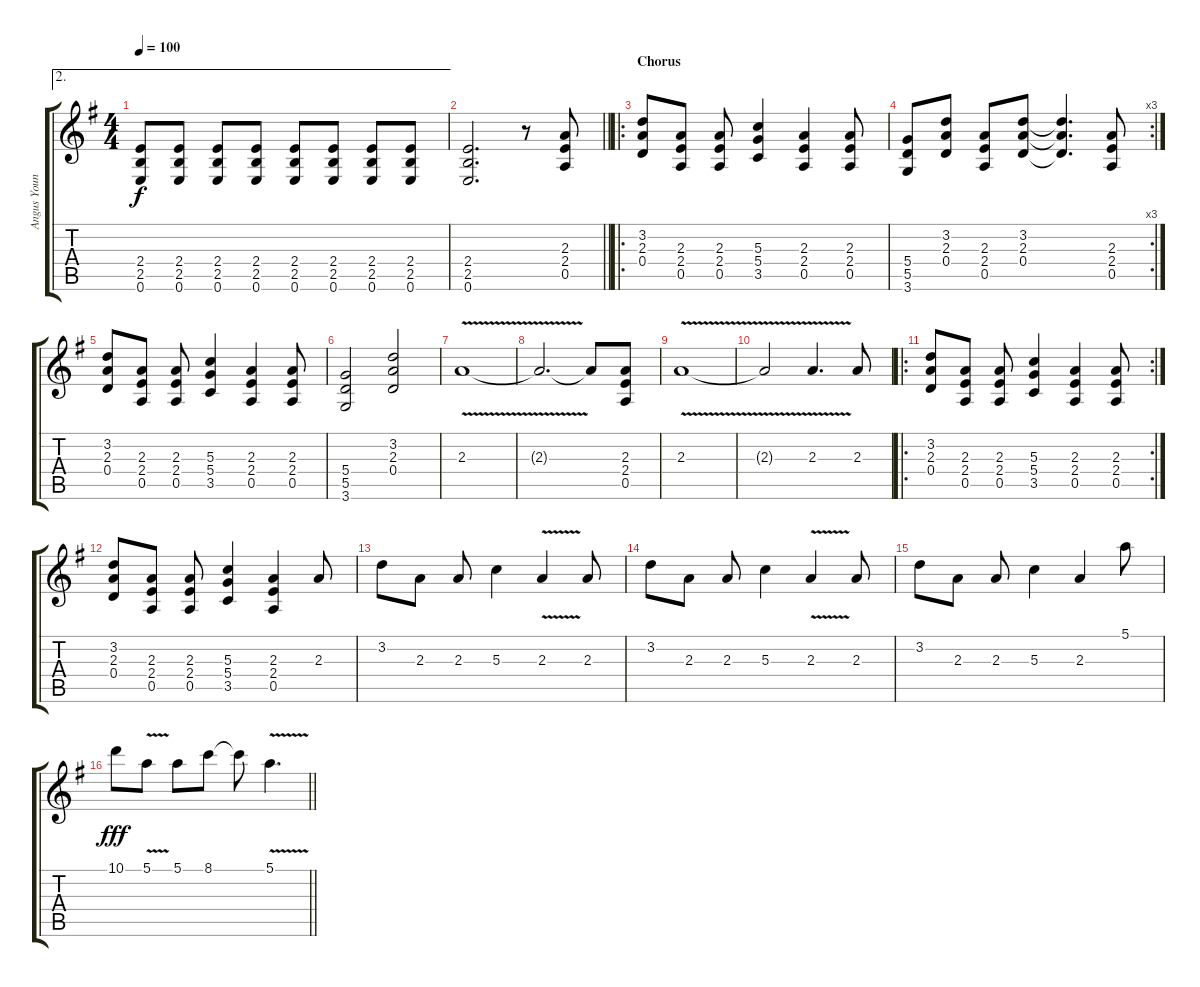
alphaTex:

\track ("Angus Young - Lead" "Angus Youn") {instrument distortionguitar}
\staff {score tabs}
\tuning (E4 B3 G3 D3 A2 E2) {hide}
\ae 2
\ts (4 4)
\tempo 100
\clef g2
\ks g
(2.4 2.5 0.6).8{dy f} (2.4 2.5 0.6).8 (2.4 2.5 0.6).8 (2.4 2.5 0.6).8 (2.4 2.5 0.6).8 (2.4 2.5 0.6).8 (2.4 2.5 0.6).8 (2.4 2.5 0.6).8 |
\barLineRight lightlight
(2.4 2.5 0.6).2{d} r.8 (2.3 2.4 0.5).8 |
\ro
\section ("" "Chorus")
(3.2 2.3 0.4).8 (2.3 2.4 0.5).8 (2.3 2.4 0.5).8 (5.3 5.4 3.5).4 (2.3 2.4 0.5).4 (2.3 2.4 0.5).8 |
\rc 3
(5.4 5.5 3.6).8 (3.2 2.3 0.4).8 (2.3 2.4 0.5).8 (3.2 2.3 0.4).8 (3.2{t} 2.3{t} 0.4{t}).4{d} (2.3 2.4 0.5).8 |
(3.2 2.3 0.4).8 (2.3 2.4 0.5).8 (2.3 2.4 0.5).8 (5.3 5.4 3.5).4 (2.3 2.4 0.5).4 (2.3 2.4 0.5).8 |
(5.4 5.5 3.6).2 (3.2 2.3 0.4).2 |
2.3{v}.1 |
2.3{t}.2{d} 2.3{t}.8 (2.3 2.4 0.5).8 |
2.3{v}.1 |
2.3{t}.2 2.3{v}.4{d} 2.3.8 |
\ro
\rc 2
(3.2 2.3 0.4).8 (2.3 2.4 0.5).8 (2.3 2.4 0.5).8 (5.3 5.4 3.5).4 (2.3 2.4 0.5).4 (2.3 2.4 0.5).8 |
(3.2 2.3 0.4).8 (2.3 2.4 0.5).8 (2.3 2.4 0.5).8 (5.3 5.4 3.5).4 (2.3 2.4 0.5).4 2.3.8 |
3.2.8 2.3.8 2.3.8 5.3.4 2.3{v}.4 2.3.8 |
3.2.8 2.3.8 2.3.8 5.3.4 2.3{v}.4 2.3.8 |
3.2.8 2.3.8 2.3.8 5.3.4 2.3.4 5.1.8 |
\barLineRight lightlight
10.1.8{dy fff} 5.1{v}.8 5.1.8 8.1.8 8.1{t}.8 5.1{v}.4{d}
